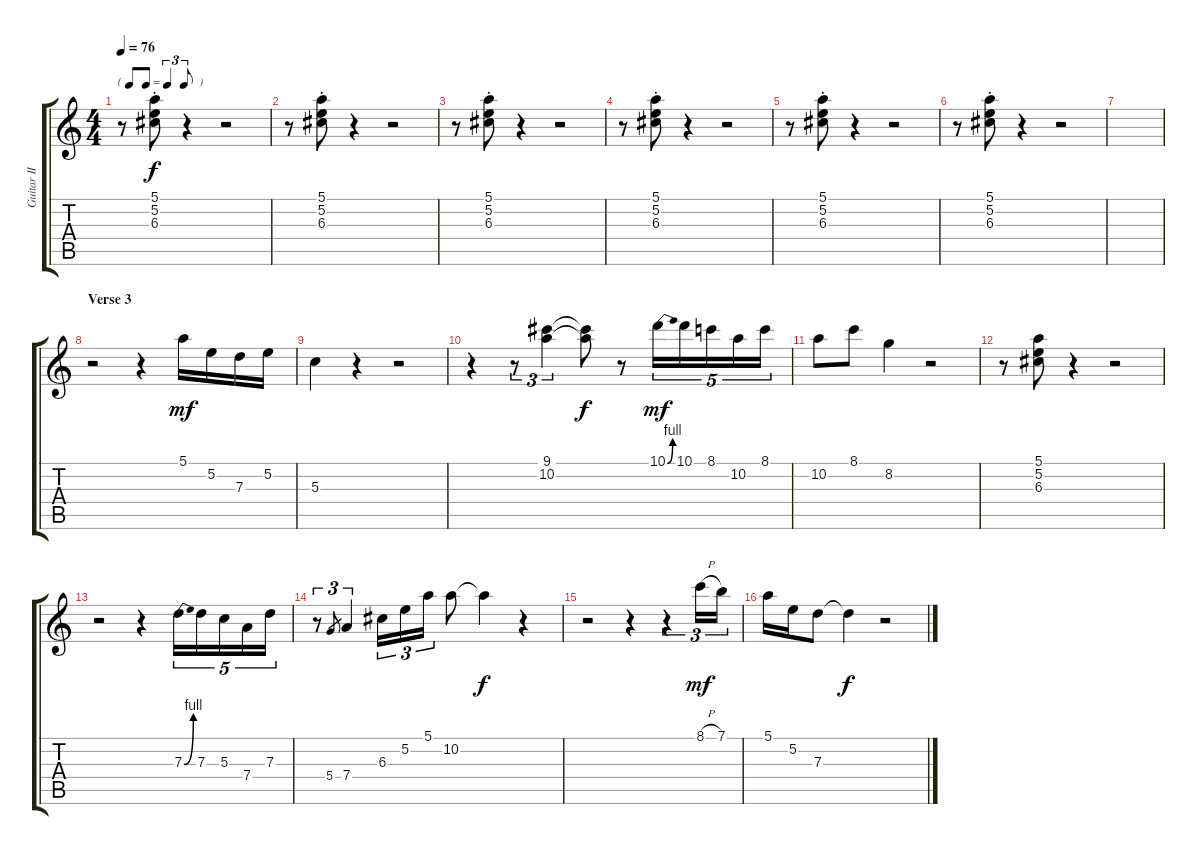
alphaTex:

\track ("Guitar II [Fills]" "Guitar II ") {instrument electricguitarclean}
\staff {score tabs}
\tuning (E4 B3 G3 D3 A2 E2) {hide}
\ts (4 4)
\tf triplet8th
\tempo 76
\clef g2
\ks c
r.8{dy f} (5.1{st} 5.2{st} 6.3{st}).8 r.4 r.2 |
r.8 (5.1{st} 5.2{st} 6.3{st}).8 r.4 r.2 |
r.8 (5.1{st} 5.2{st} 6.3{st}).8 r.4 r.2 |
r.8 (5.1{st} 5.2{st} 6.3{st}).8 r.4 r.2 |
r.8 (5.1{st} 5.2{st} 6.3{st}).8 r.4 r.2 |
r.8 (5.1{st} 5.2{st} 6.3{st}).8 r.4 r.2 |
|
\section ("" "Verse 3")
r.2 r.4 5.1.16{dy mf} 5.2.16 7.3.16 5.2.16 |
5.3.4 r.4 r.2 |
r.4 r.8{tu (3 2)} (9.1 10.2).4{tu (3 2)} (9.1{t} 10.2{t}).8{dy f} r.8 10.1{be (bend 0 0 60 4)}.16{tu (5 4) dy mf} 10.1.16{tu (5 4)} 8.1.16{tu (5 4)} 10.2.16{tu (5 4)} 8.1.16{tu (5 4)} |
10.2.8 8.1.8 8.2.4 r.2 |
r.8 (5.1 5.2 6.3).8 r.4 r.2 |
r.2 r.4 7.3{be (bend 0 0 60 4)}.16{tu (5 4)} 7.3.16{tu (5 4)} 5.3.16{tu (5 4)} 7.4.16{tu (5 4)} 7.3.16{tu (5 4)} |
r.8{tu (3 2)} 5.4.8{gr} 7.4.4{tu (3 2)} 6.3.16{tu (3 2)} 5.2.16{tu (3 2)} 5.1.16{tu (3 2)} 10.2.8 10.2{t}.4{dy f} r.4 |
r.2 r.4 r.4{tu (3 2)} 8.1{h}.16{tu (3 2) dy mf} 7.1.16{tu (3 2)} |
5.1.16 5.2.16 7.3.8 7.3{t}.4{dy f} r.2
